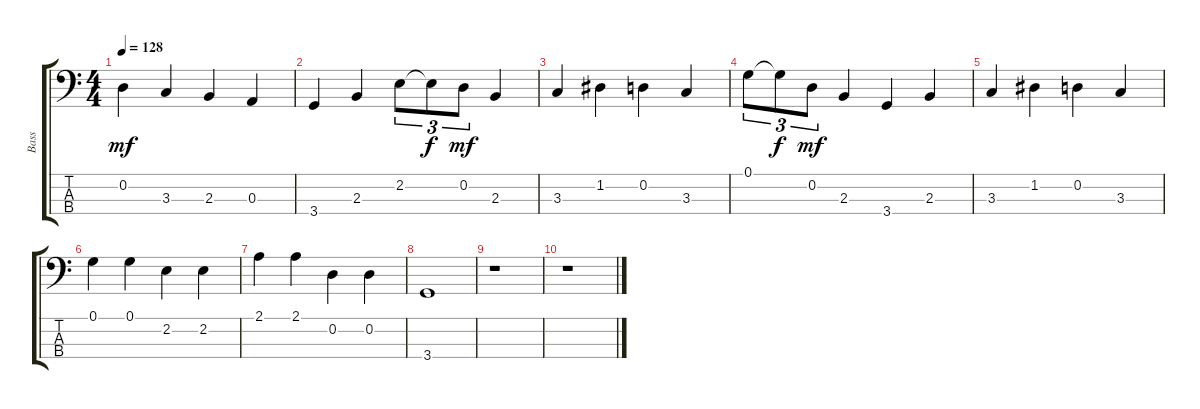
\track ("Bass" "Bass") {instrument electricbassfinger}
\staff {score tabs}
\tuning (G2 D2 A1 E1) {hide}
\ts (4 4)
\tempo 128
\clef f4
\ks c
0.2.4{dy mf} 3.3.4 2.3.4 0.3.4 |
3.4.4 2.3.4 2.2.8{tu (3 2)} 2.2{t}.8{tu (3 2) dy f} 0.2.8{tu (3 2) dy mf} 2.3.4 |
3.3.4 1.2.4 0.2.4 3.3.4 |
0.1.8{tu (3 2)} 0.1{t}.8{tu (3 2) dy f} 0.2.8{tu (3 2) dy mf} 2.3.4 3.4.4 2.3.4 |
3.3.4 1.2.4 0.2.4 3.3.4 |
0.1.4 0.1.4 2.2.4 2.2.4 |
2.1.4 2.1.4 0.2.4 0.2.4 |
3.4.1 |
r.1 |
r.1
